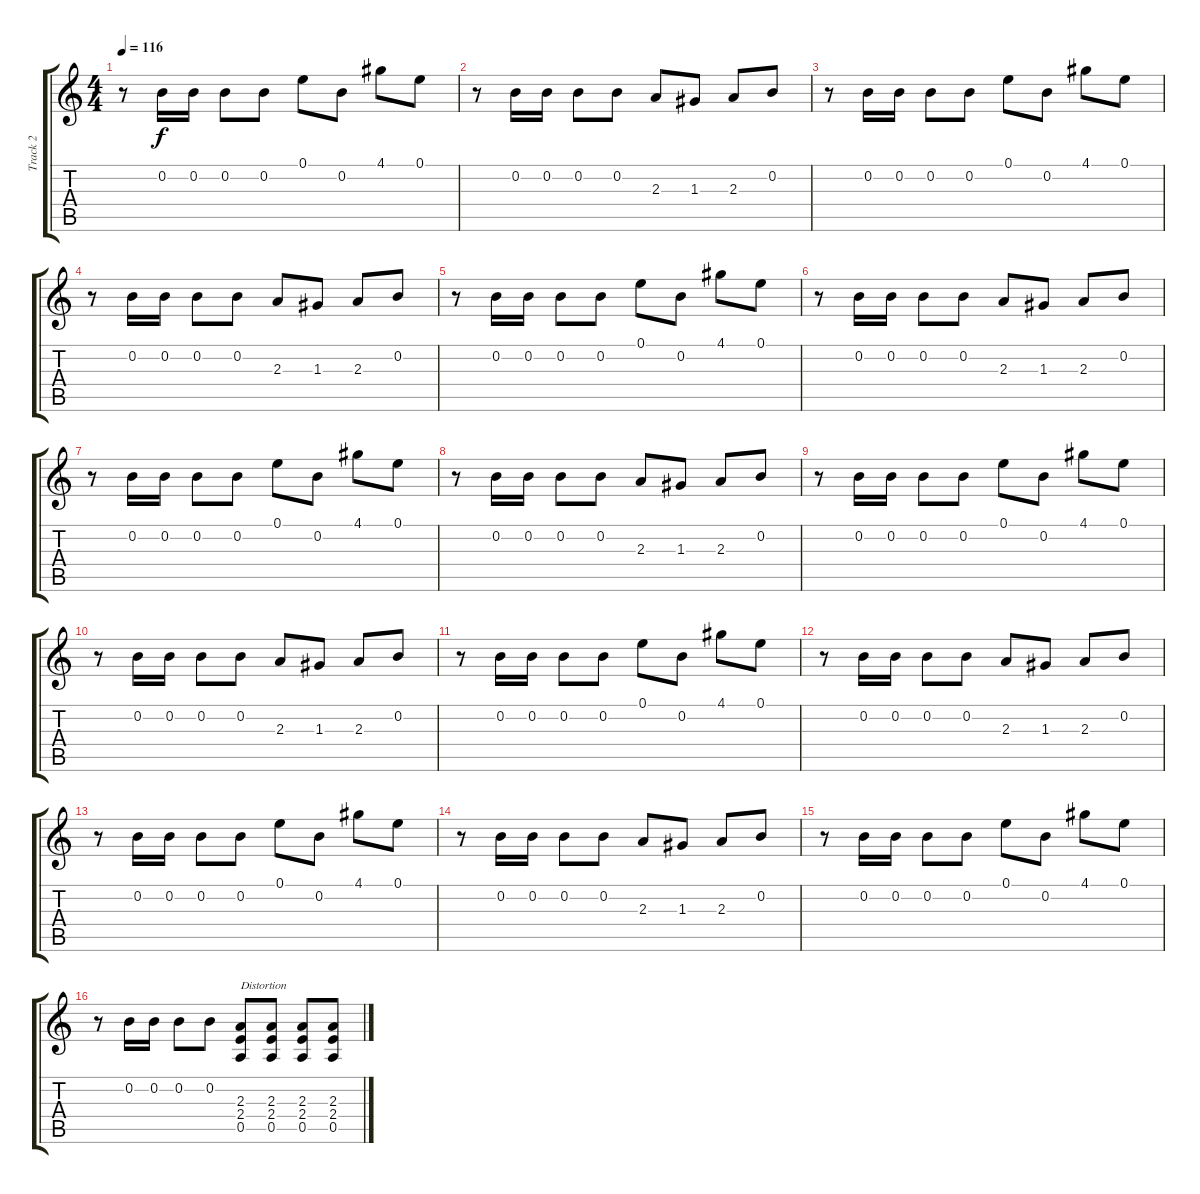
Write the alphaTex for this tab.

\track ("Track 2" "Track 2") {instrument distortionguitar}
\staff {score tabs}
\tuning (E4 B3 G3 D3 A2 D2) {hide}
\ts (4 4)
\tempo 116
\clef g2
\ks c
r.8{dy f instrument electricguitarmuted} 0.2.16 0.2.16 0.2.8 0.2.8 0.1.8 0.2.8 4.1.8 0.1.8 |
r.8 0.2.16 0.2.16 0.2.8 0.2.8 2.3.8 1.3.8 2.3.8 0.2.8 |
r.8 0.2.16 0.2.16 0.2.8 0.2.8 0.1.8 0.2.8 4.1.8 0.1.8 |
r.8 0.2.16 0.2.16 0.2.8 0.2.8 2.3.8 1.3.8 2.3.8 0.2.8 |
r.8 0.2.16 0.2.16 0.2.8 0.2.8 0.1.8 0.2.8 4.1.8 0.1.8 |
r.8 0.2.16 0.2.16 0.2.8 0.2.8 2.3.8 1.3.8 2.3.8 0.2.8 |
r.8 0.2.16 0.2.16 0.2.8 0.2.8 0.1.8 0.2.8 4.1.8 0.1.8 |
r.8 0.2.16 0.2.16 0.2.8 0.2.8 2.3.8 1.3.8 2.3.8 0.2.8 |
r.8 0.2.16 0.2.16 0.2.8 0.2.8 0.1.8 0.2.8 4.1.8 0.1.8 |
r.8 0.2.16 0.2.16 0.2.8 0.2.8 2.3.8 1.3.8 2.3.8 0.2.8 |
r.8 0.2.16 0.2.16 0.2.8 0.2.8 0.1.8 0.2.8 4.1.8 0.1.8 |
r.8 0.2.16 0.2.16 0.2.8 0.2.8 2.3.8 1.3.8 2.3.8 0.2.8 |
r.8 0.2.16 0.2.16 0.2.8 0.2.8 0.1.8 0.2.8 4.1.8 0.1.8 |
r.8 0.2.16 0.2.16 0.2.8 0.2.8 2.3.8 1.3.8 2.3.8 0.2.8 |
r.8 0.2.16 0.2.16 0.2.8 0.2.8 0.1.8 0.2.8 4.1.8 0.1.8 |
r.8 0.2.16 0.2.16 0.2.8 0.2.8 (2.3 2.4 0.5).8{txt "Distortion" instrument distortionguitar} (2.3 2.4 0.5).8 (2.3 2.4 0.5).8 (2.3 2.4 0.5).8
